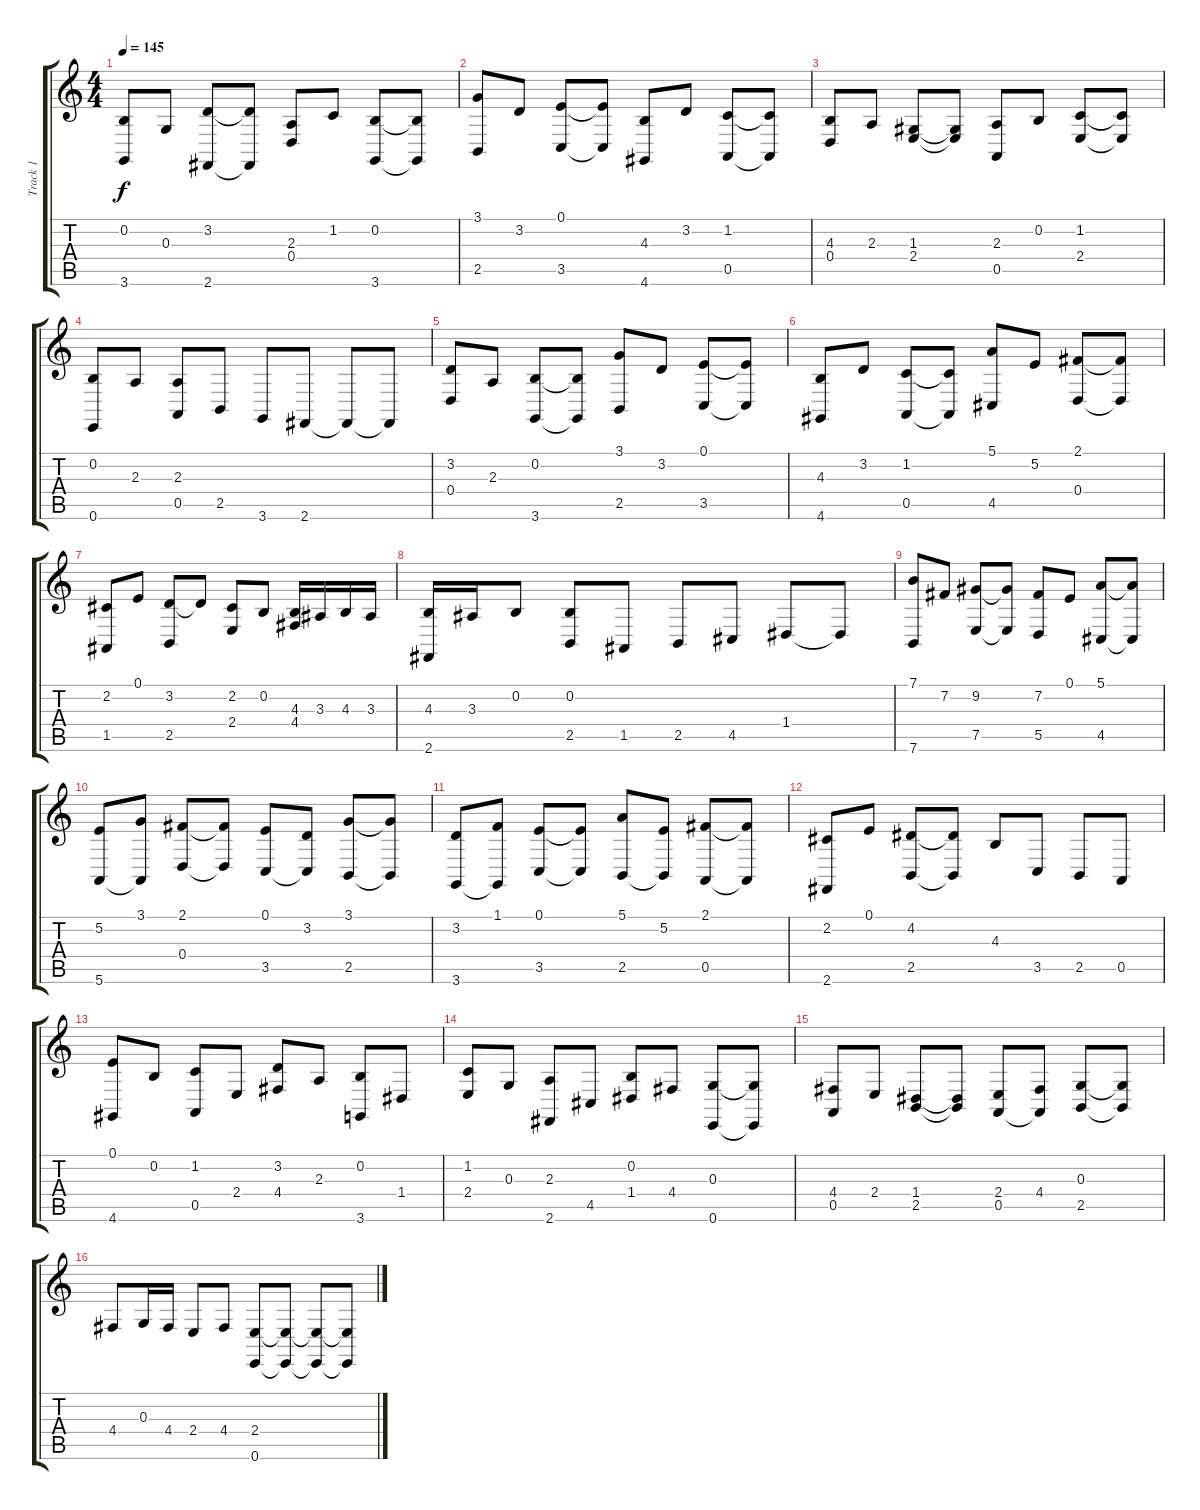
\track ("Track 1" "Track 1") {instrument violin}
\staff {score tabs}
\tuning (E4 B3 G3 D3 A2 E2) {hide}
\ts (4 4)
\tempo 145
\clef g2
\ks c
(0.2 3.6).8{dy f} 0.3.8 (3.2 2.6).8 (3.2{t} 2.6{t}).8 (2.3 0.4).8 1.2.8 (0.2 3.6).8 (0.2{t} 3.6{t}).8 |
(3.1 2.5).8 3.2.8 (0.1 3.5).8 (0.1{t} 3.5{t}).8 (4.3 4.6).8 3.2.8 (1.2 0.5).8 (1.2{t} 0.5{t}).8 |
(4.3 0.4).8 2.3.8 (1.3 2.4).8 (1.3{t} 2.4{t}).8 (2.3 0.5).8 0.2.8 (1.2 2.4).8 (1.2{t} 2.4{t}).8 |
(0.2 0.6).8 2.3.8 (2.3 0.5).8 2.5.8 3.6.8 2.6.8 2.6{t}.8 2.6{t}.8 |
(3.2 0.4).8 2.3.8 (0.2 3.6).8 (0.2{t} 3.6{t}).8 (3.1 2.5).8 3.2.8 (0.1 3.5).8 (0.1{t} 3.5{t}).8 |
(4.3 4.6).8 3.2.8 (1.2 0.5).8 (1.2{t} 0.5{t}).8 (5.1 4.5).8 5.2.8 (2.1 0.4).8 (2.1{t} 0.4{t}).8 |
(2.2 1.5).8 0.1.8 (3.2 2.5).8 3.2{t}.8 (2.2 2.4).8 0.2.8 (4.3 4.4).16 3.3.16 4.3.16 3.3.16 |
(4.3 2.6).16 3.3.16 0.2.8 (0.2 2.5).8 1.5.8 2.5.8 4.5.8 1.4.8 1.4{t}.8 |
(7.1 7.6).8 7.2.8 (9.2 7.5).8 (9.2{t} 7.5{t}).8 (7.2 5.5).8 0.1.8 (5.1 4.5).8 (5.1{t} 4.5{t}).8 |
(5.2 5.6).8 (3.1 5.6{t}).8 (2.1 0.4).8 (2.1{t} 0.4{t}).8 (0.1 3.5).8 (3.2 3.5{t}).8 (3.1 2.5).8 (3.1{t} 2.5{t}).8 |
(3.2 3.6).8 (1.1 3.6{t}).8 (0.1 3.5).8 (0.1{t} 3.5{t}).8 (5.1 2.5).8 (5.2 2.5{t}).8 (2.1 0.5).8 (2.1{t} 0.5{t}).8 |
(2.2 2.6).8 0.1.8 (4.2 2.5).8 (4.2{t} 2.5{t}).8 4.3.8 3.5.8 2.5.8 0.5.8 |
(0.1 4.6).8 0.2.8 (1.2 0.5).8 2.4.8 (3.2 4.4).8 2.3.8 (0.2 3.6).8 1.4.8 |
(1.2 2.4).8 0.3.8 (2.3 2.6).8 4.5.8 (0.2 1.4).8 4.4.8 (0.3 0.6).8 (0.3{t} 0.6{t}).8 |
(4.4 0.5).8 2.4.8 (1.4 2.5).8 (1.4{t} 2.5{t}).8 (2.4 0.5).8 (4.4 0.5{t}).8 (0.3 2.5).8 (0.3{t} 2.5{t}).8 |
4.4.8 0.3.16 4.4.16 2.4.8 4.4.8 (2.4 0.6).8 (2.4{t} 0.6{t}).8 (2.4{t} 0.6{t}).8 (2.4{t} 0.6{t}).8
